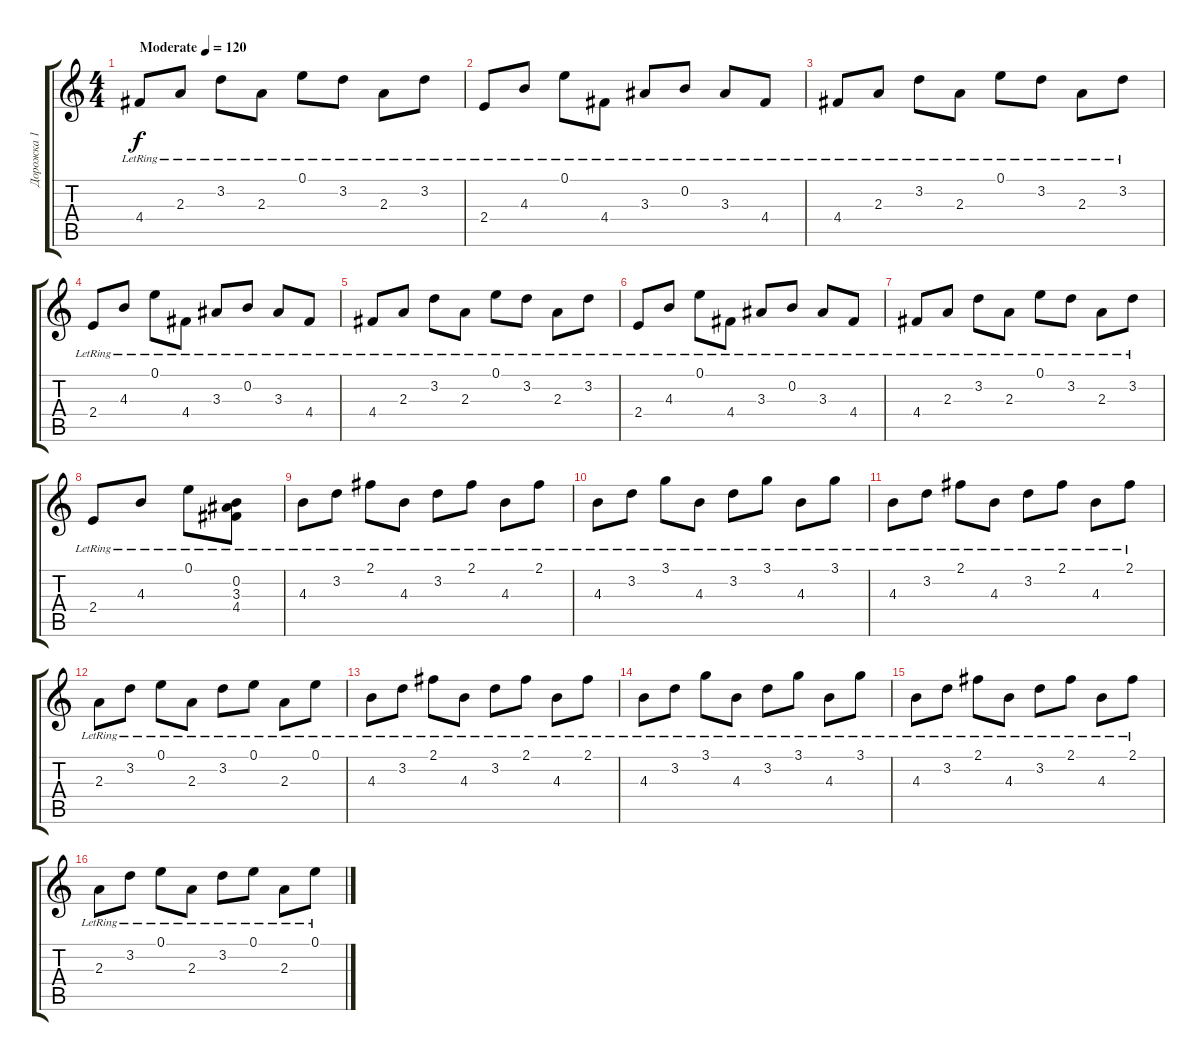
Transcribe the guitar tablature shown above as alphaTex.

\track ("Дорожка 1" "Дорожка 1") {instrument acousticguitarsteel}
\staff {score tabs}
\tuning (E4 B3 G3 D3 A2 E2) {hide}
\ts (4 4)
\tempo (120 "Moderate")
\clef g2
\ks c
4.4{lr}.8{dy f instrument acousticguitarsteel} 2.3{lr}.8 3.2{lr}.8 2.3{lr}.8 0.1{lr}.8 3.2{lr}.8 2.3{lr}.8 3.2{lr}.8 |
2.4{lr}.8 4.3{lr}.8 0.1{lr}.8 4.4{lr}.8 3.3{lr}.8 0.2{lr}.8 3.3{lr}.8 4.4{lr}.8 |
4.4{lr}.8 2.3{lr}.8 3.2{lr}.8 2.3{lr}.8 0.1{lr}.8 3.2{lr}.8 2.3{lr}.8 3.2{lr}.8 |
2.4{lr}.8 4.3{lr}.8 0.1{lr}.8 4.4{lr}.8 3.3{lr}.8 0.2{lr}.8 3.3{lr}.8 4.4{lr}.8 |
4.4{lr}.8 2.3{lr}.8 3.2{lr}.8 2.3{lr}.8 0.1{lr}.8 3.2{lr}.8 2.3{lr}.8 3.2{lr}.8 |
2.4{lr}.8 4.3{lr}.8 0.1{lr}.8 4.4{lr}.8 3.3{lr}.8 0.2{lr}.8 3.3{lr}.8 4.4{lr}.8 |
4.4{lr}.8 2.3{lr}.8 3.2{lr}.8 2.3{lr}.8 0.1{lr}.8 3.2{lr}.8 2.3{lr}.8 3.2{lr}.8 |
2.4{lr}.8 4.3{lr}.8 0.1{lr}.8 (0.2{lr} 3.3{lr} 4.4{lr}).8 |
4.3{lr}.8 3.2{lr}.8 2.1{lr}.8 4.3{lr}.8 3.2{lr}.8 2.1{lr}.8 4.3{lr}.8 2.1{lr}.8 |
4.3{lr}.8 3.2{lr}.8 3.1{lr}.8 4.3{lr}.8 3.2{lr}.8 3.1{lr}.8 4.3{lr}.8 3.1{lr}.8 |
4.3{lr}.8 3.2{lr}.8 2.1{lr}.8 4.3{lr}.8 3.2{lr}.8 2.1{lr}.8 4.3{lr}.8 2.1{lr}.8 |
2.3{lr}.8 3.2{lr}.8 0.1{lr}.8 2.3{lr}.8 3.2{lr}.8 0.1{lr}.8 2.3{lr}.8 0.1{lr}.8 |
4.3{lr}.8 3.2{lr}.8 2.1{lr}.8 4.3{lr}.8 3.2{lr}.8 2.1{lr}.8 4.3{lr}.8 2.1{lr}.8 |
4.3{lr}.8 3.2{lr}.8 3.1{lr}.8 4.3{lr}.8 3.2{lr}.8 3.1{lr}.8 4.3{lr}.8 3.1{lr}.8 |
4.3{lr}.8 3.2{lr}.8 2.1{lr}.8 4.3{lr}.8 3.2{lr}.8 2.1{lr}.8 4.3{lr}.8 2.1{lr}.8 |
2.3{lr}.8 3.2{lr}.8 0.1{lr}.8 2.3{lr}.8 3.2{lr}.8 0.1{lr}.8 2.3{lr}.8 0.1{lr}.8
